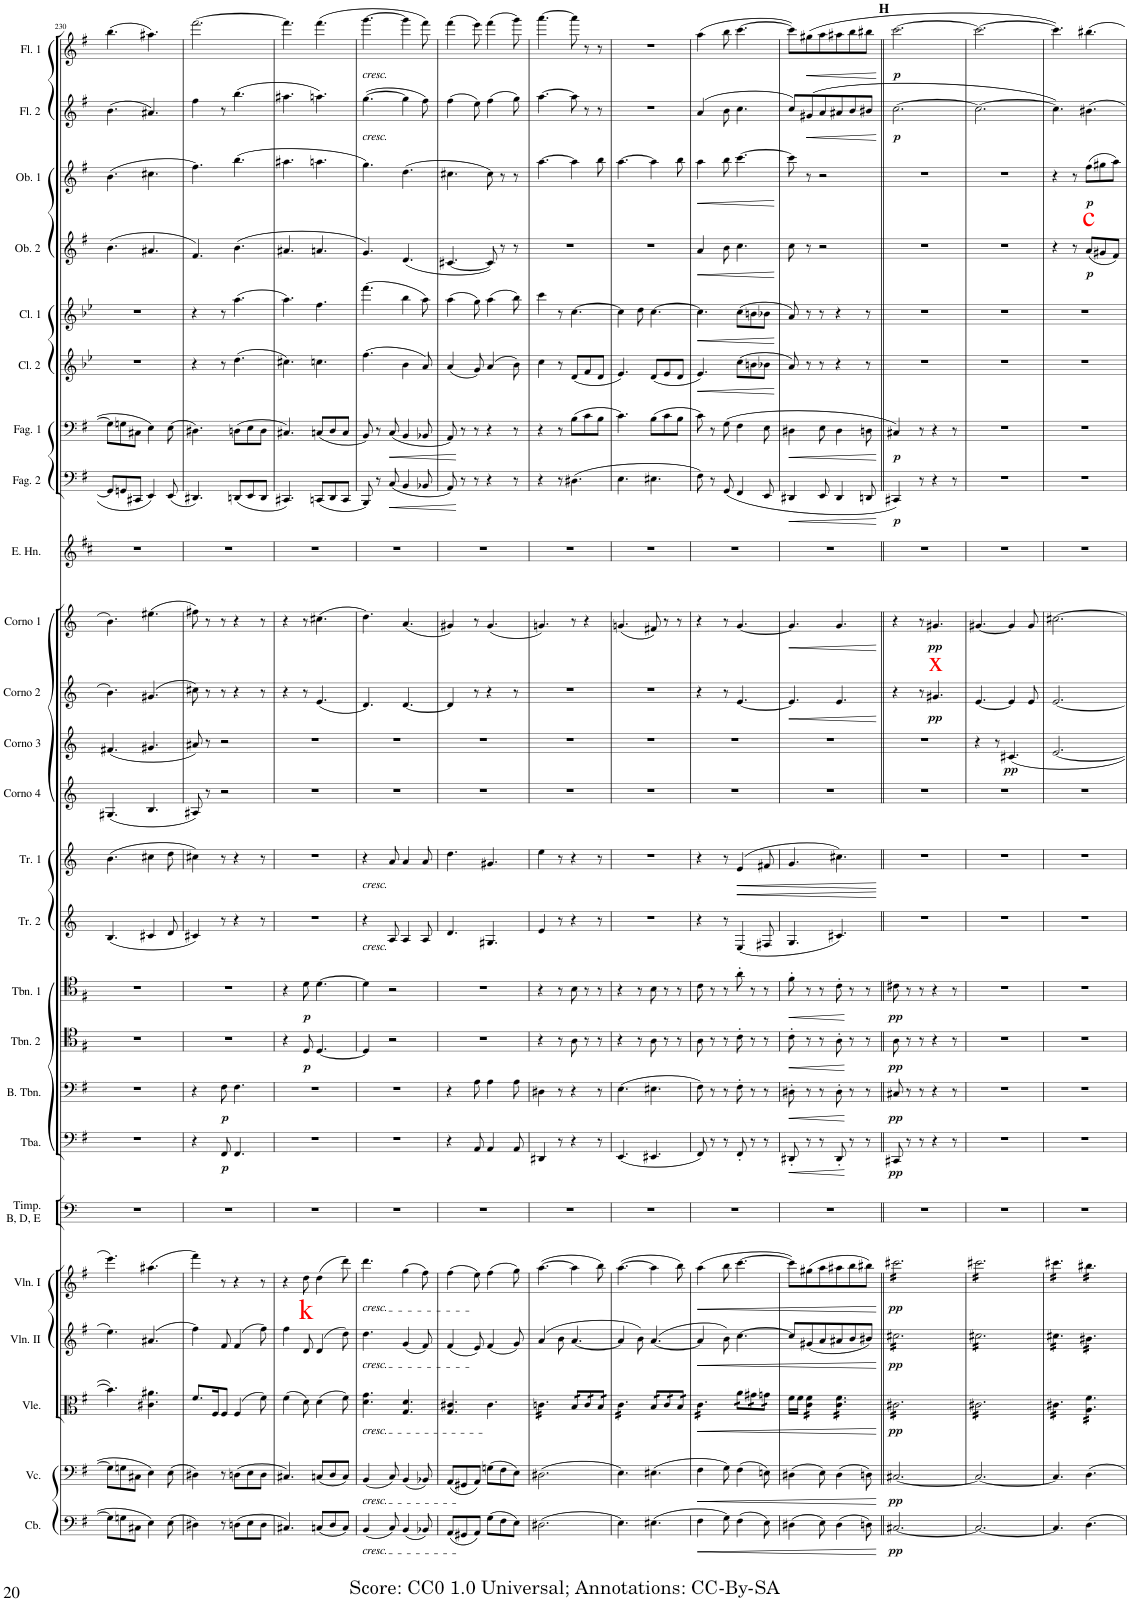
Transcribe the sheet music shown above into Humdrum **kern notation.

**kern	**dynam	**kern	**dynam	**kern	**dynam	**kern	**dynam	**kern	**text	**dynam	**kern	**kern	**dynam	**kern	**dynam	**kern	**dynam	**kern	**dynam	**kern	**dynam	**kern	**dynam	**kern	**kern	**dynam	**kern	**dynam	**kern	**text	**dynam	**kern	**kern	**dynam	**kern	**dynam	**kern	**dynam	**kern	**dynam	**kern	**dynam	**kern	**text	**dynam	**kern	**dynam	**kern	**dynam
*part25	*part25	*part24	*part24	*part23	*part23	*part22	*part22	*part21	*part21	*part21	*part20	*part19	*part19	*part18	*part18	*part17	*part17	*part16	*part16	*part15	*part15	*part14	*part14	*part13	*part12	*part12	*part11	*part11	*part10	*part10	*part10	*part9	*part8	*part8	*part7	*part7	*part6	*part6	*part5	*part5	*part4	*part4	*part3	*part3	*part3	*part2	*part2	*part1	*part1
*staff25	*staff25	*staff24	*staff24	*staff23	*staff23	*staff22	*staff22	*staff21	*staff21	*staff21	*staff20	*staff19	*staff19	*staff18	*staff18	*staff17	*staff17	*staff16	*staff16	*staff15	*staff15	*staff14	*staff14	*staff13	*staff12	*staff12	*staff11	*staff11	*staff10	*staff10	*staff10	*staff9	*staff8	*staff8	*staff7	*staff7	*staff6	*staff6	*staff5	*staff5	*staff4	*staff4	*staff3	*staff3	*staff3	*staff2	*staff2	*staff1	*staff1
*I"Contrabassi	*	*I"Violoncelli	*	*I"Viole	*	*I"Violini II	*	*I"Violini I	*	*	*I"Timpani in B, D und E.	*I"Tuba	*	*I"Trombone Basso	*	*I"Trombone Tenore 2	*	*I"Trombone Tenore 1	*	*I"Tromba in F 2	*	*I"Tromba in F 1	*	*I"Corno in F 4	*I"Corno in F 3	*	*I"Corno in F 2	*	*I"Corno in F 1	*	*	*I"English Horn	*I"Fagotto 2	*	*I"Fagotto 1	*	*I"Clarinetto in A 2	*	*I"Clarinetto in A 1	*	*I"Oboe 2	*	*I"Oboe 1	*	*	*I"Flauto 2	*	*I"Flauto 1	*
*I'Cb.	*	*I'Vc.	*	*I'Vle.	*	*I'Vln. II	*	*I'Vln. I	*	*	*I'Timp. B, D, E	*I'Tba.	*	*	*	*I'Tbn. 2	*	*I'Tbn. 1	*	*I'Tr. 2	*	*I'Tr. 1	*	*I'Corno 4	*I'Corno 3	*	*I'Corno 2	*	*I'Corno 1	*	*	*I'E. Hn.	*I'Fag. 2	*	*I'Fag. 1	*	*I'Cl. 2	*	*I'Cl. 1	*	*I'Ob. 2	*	*I'Ob. 1	*	*	*I'Fl. 2	*	*I'Fl. 1	*
!!LO:PB:g=z
*clefF4	*	*clefF4	*	*clefC3	*	*clefG2	*	*clefG2	*	*	*clefF4	*clefF4	*	*clefF4	*	*clefC4	*	*clefC4	*	*clefG2	*	*clefG2	*	*clefG2	*clefG2	*	*clefG2	*	*clefG2	*	*	*clefG2	*clefF4	*	*clefF4	*	*clefG2	*	*clefG2	*	*clefG2	*	*clefG2	*	*	*clefG2	*	*clefG2	*
*Trd7c12	*	*	*	*	*	*	*	*	*	*	*	*	*	*	*	*	*	*	*	*Trd-3c-5	*	*Trd-3c-5	*	*Trd4c7	*Trd4c7	*	*Trd4c7	*	*Trd4c7	*	*	*Trd4c7	*	*	*	*	*Trd2c3	*	*Trd2c3	*	*	*	*	*	*	*	*	*	*
*k[f#]	*	*k[f#]	*	*k[f#]	*	*k[f#]	*	*k[f#]	*	*	*k[]	*k[f#]	*	*k[f#]	*	*k[f#]	*	*k[f#]	*	*k[]	*	*k[]	*	*k[]	*k[]	*	*k[]	*	*k[]	*	*	*k[f#c#]	*k[f#]	*	*k[f#]	*	*k[b-e-]	*	*k[b-e-]	*	*k[f#]	*	*k[f#]	*	*	*k[f#]	*	*k[f#]	*
*M6/8	*	*M6/8	*	*M6/8	*	*M6/8	*	*M6/8	*	*	*M6/8	*M6/8	*	*M6/8	*	*M6/8	*	*M6/8	*	*M6/8	*	*M6/8	*	*M6/8	*M6/8	*	*M6/8	*	*M6/8	*	*	*M6/8	*M6/8	*	*M6/8	*	*M6/8	*	*M6/8	*	*M6/8	*	*M6/8	*	*	*M6/8	*	*M6/8	*
=230	=230	=230	=230	=230	=230	=230	=230	=230	=230	=230	=230	=230	=230	=230	=230	=230	=230	=230	=230	=230	=230	=230	=230	=230	=230	=230	=230	=230	=230	=230	=230	=230	=230	=230	=230	=230	=230	=230	=230	=230	=230	=230	=230	=230	=230	=230	=230	=230	=230
8G#\L]	.	8G#\L]	.	4.b\]	.	4.ee\	.	4.eee\	.	.	2.r	2.r	.	2.r	.	2.r	.	2.r	.	(4.B/	.	(4.b\	.	(4.G#X/	(4.f#X/	.	4.b\	.	4.b\	.	.	2.r	8GG#/L]	.	8G#\L]	.	2.r	.	2.r	.	(4.b\	.	(4.b\	.	.	(4.b\	.	(4.bb\	.
8Gn\	.	8Gn\	.	.	.	.	.	.	.	.	.	.	.	.	.	.	.	.	.	.	.	.	.	.	.	.	.	.	.	.	.	.	8GGn/	.	8Gn\	.	.	.	.	.	.	.	.	.	.	.	.	.	.
8C#X\J	.	8C#X\J	.	.	.	.	.	.	.	.	.	.	.	.	.	.	.	.	.	.	.	.	.	.	.	.	.	.	.	.	.	.	8CC#X/J	.	8C#X\J	.	.	.	.	.	.	.	.	.	.	.	.	.	.
4E\	.	4E\	.	4.c#X\ 4.a#X\	.	(4.a#X/	.	(4.aa#X\	.	.	.	.	.	.	.	.	.	.	.	4c#X/	.	4cc#X\	.	4.B/	4.g#X/	.	(4.g#X/	.	(4.ee#X\	.	.	.	4EE/	.	4E\	.	.	.	.	.	4.a#X/	.	4.cc#X\	.	.	4.a#X/)	.	4.aa#X\)	.
(8E\	.	(8E\	.	.	.	.	.	.	.	.	.	.	.	.	.	.	.	.	.	8d/	.	8dd\	.	.	.	.	.	.	.	.	.	.	(8EE/	.	(8E\	.	.	.	.	.	.	.	.	.	.	.	.	.	.
=231	=231	=231	=231	=231	=231	=231	=231	=231	=231	=231	=231	=231	=231	=231	=231	=231	=231	=231	=231	=231	=231	=231	=231	=231	=231	=231	=231	=231	=231	=231	=231	=231	=231	=231	=231	=231	=231	=231	=231	=231	=231	=231	=231	=231	=231	=231	=231	=231	=231
4D#X\)	.	4D#X\)	.	8.f#/L	.	4ff#\)	.	4fff#\)	.	.	2.r	4r	.	4r	.	2.r	.	2.r	.	4c#X/)	.	4cc#X\)	.	8A#X/)	8a#X/)	.	8cc#X\)	.	8ff#X\)	.	.	2.r	4.DD#X/)	.	4.D#X\)	.	4r	.	4r	.	4.f#/)	.	4.ff#\)	.	.	4ff#\	.	[2.fff#\	.
.	.	.	.	.	.	.	.	.	.	.	.	.	.	.	.	.	.	.	.	.	.	.	.	8r	8r	.	8r	.	8r	.	.	.	.	.	.	.	.	.	.	.	.	.	.	.	.	.	.	.	.
.	.	.	.	16F#/K	.	.	.	.	.	.	.	.	.	.	.	.	.	.	.	.	.	.	.	.	.	.	.	.	.	.	.	.	.	.	.	.	.	.	.	.	.	.	.	.	.	.	.	.	.
!	!	!	!	!	!	!	!	!	!	!	!	!	!LO:DY:b	!	!LO:DY:b	!	!	!	!	!	!	!	!	!	!	!	!	!	!	!	!	!	!	!	!	!	!	!	!	!	!	!	!	!	!	!	!	!	!
8r	.	8r	.	8F#/J	.	8f#/	.	8r	.	.	.	8FF#/	p	8F#\	p	.	.	.	.	8r	.	8r	.	2r	2r	.	8r	.	8r	.	.	.	.	.	.	.	8r	.	8r	.	.	.	.	.	.	8r	.	.	.
(8Dn\L	.	(8Dn\L	.	(4F#/	.	(4f#/	.	4r	.	.	.	4.FF#/	.	4.F#\	.	.	.	.	.	4r	.	4r	.	.	.	.	4r	.	4r	.	.	.	(8DDn/L	.	(8Dn\L	.	(4.dd\	.	(4.aa\	.	(4.b\	.	(4.bb\	.	.	(4.bb\	.	.	.
8E\	.	8E\	.	.	.	.	.	.	.	.	.	.	.	.	.	.	.	.	.	.	.	.	.	.	.	.	.	.	.	.	.	.	8EE/	.	8E\	.	.	.	.	.	.	.	.	.	.	.	.	.	.
8D\J	.	8D\J	.	8f#\)	.	8ff#\)	.	8r	.	.	.	.	.	.	.	.	.	.	.	8r	.	8r	.	.	.	.	8r	.	8r	.	.	.	8DD/J	.	8D\J	.	.	.	.	.	.	.	.	.	.	.	.	.	.
=232	=232	=232	=232	=232	=232	=232	=232	=232	=232	=232	=232	=232	=232	=232	=232	=232	=232	=232	=232	=232	=232	=232	=232	=232	=232	=232	=232	=232	=232	=232	=232	=232	=232	=232	=232	=232	=232	=232	=232	=232	=232	=232	=232	=232	=232	=232	=232	=232	=232
4.C#X/)	.	4.C#X/)	.	(4f#\	.	4ff#\	.	4r	.	.	2.r	2.r	.	2.r	.	4r	.	4r	.	2.r	.	2.r	.	2.r	2.r	.	4r	.	4r	.	.	2.r	4.CC#X/)	.	4.C#X/)	.	4.cc#X\)	.	4.aa\)	.	4.a#X/	.	4.aa#X\	.	.	4.aa#X\	.	4.fff#\]	.
!	!	!	!	!	!	!	!	!	!LO:LY:b:color=#FF0000	!	!	!	!	!	!	!	!LO:DY:b	!	!LO:DY:b	!	!	!	!	!	!	!	!	!	!	!	!	!	!	!	!	!	!	!	!	!	!	!	!	!	!	!	!	!	!
.	.	.	.	8d\)	.	8d/	.	8dd\	k	.	.	.	.	.	.	8D/	p	8d\	p	.	.	.	.	.	.	.	8r	.	8r	.	.	.	.	.	.	.	.	.	.	.	.	.	.	.	.	.	.	.	.
(8Cn/L	.	(8Cn/L	.	(4d\	.	(4d/	.	(4dd\	.	.	.	.	.	.	.	[4.D/	.	[4.d\	.	.	.	.	.	.	.	.	(<4.e/	.	(4.cc#X\	.	.	.	(8CCn/L	.	(8Cn/L	.	4.ccn\	.	4.ff\	.	4.an/	.	4.aan\	.	.	4.aan\)	.	(4.fff#\	.
8D/	.	8D/	.	.	.	.	.	.	.	.	.	.	.	.	.	.	.	.	.	.	.	.	.	.	.	.	.	.	.	.	.	.	8DD/	.	8D/	.	.	.	.	.	.	.	.	.	.	.	.	.	.
8C/J)	.	8C/J)	.	8f#\)	.	8dd\)	.	8ddd\)	.	.	.	.	.	.	.	.	.	.	.	.	.	.	.	.	.	.	.	.	.	.	.	.	8CC/J	.	8C/J	.	.	.	.	.	.	.	.	.	.	.	.	.	.
=233	=233	=233	=233	=233	=233	=233	=233	=233	=233	=233	=233	=233	=233	=233	=233	=233	=233	=233	=233	=233	=233	=233	=233	=233	=233	=233	=233	=233	=233	=233	=233	=233	=233	=233	=233	=233	=233	=233	=233	=233	=233	=233	=233	=233	=233	=233	=233	=233	=233
!	!	!	!	!	!	!	!	!	!	!	!	!	!	!	!	!	!	!	!	!	!	!	!	!	!	!	!	!	!	!	!	!	!	!	!	!	!	!	!	!	!	!	!	!	!	!	!	!LO:TX:b:i:t=cresc.	!
!	!	!	!	!	!	!	!	!	!	!	!	!	!	!	!	!	!	!	!	!	!	!	!	!	!	!	!	!	!	!	!	!	!	!	!	!	!	!	!	!	!	!	!	!	!	!LO:TX:b:i:t=cresc.	!	!	!
!	!	!	!	!	!	!	!	!	!	!	!	!	!	!	!	!	!	!	!	!	!	!LO:TX:b:i:t=cresc.	!	!	!	!	!	!	!	!	!	!	!	!	!	!	!	!	!	!	!	!	!	!	!	!	!	!	!
!	!	!	!	!	!	!	!	!	!	!	!	!	!	!	!	!	!	!	!	!LO:TX:b:i:t=cresc.	!	!	!	!	!	!	!	!	!	!	!	!	!	!	!	!	!	!	!	!	!	!	!	!	!	!	!	!	!
!	!	!	!	!	!	!	!	!LO:TX:b:i:t=cresc.	!	!	!	!	!	!	!	!	!	!	!	!	!	!	!	!	!	!	!	!	!	!	!	!	!	!	!	!	!	!	!	!	!	!	!	!	!	!	!	!	!
!	!	!	!	!	!	!LO:TX:b:i:t=cresc.	!	!	!	!	!	!	!	!	!	!	!	!	!	!	!	!	!	!	!	!	!	!	!	!	!	!	!	!	!	!	!	!	!	!	!	!	!	!	!	!	!	!	!
!	!	!	!	!LO:TX:b:i:t=cresc.	!	!	!	!	!	!	!	!	!	!	!	!	!	!	!	!	!	!	!	!	!	!	!	!	!	!	!	!	!	!	!	!	!	!	!	!	!	!	!	!	!	!	!	!	!
!	!	!LO:TX:b:i:t=cresc.	!	!	!	!	!	!	!	!	!	!	!	!	!	!	!	!	!	!	!	!	!	!	!	!	!	!	!	!	!	!	!	!	!	!	!	!	!	!	!	!	!	!	!	!	!	!	!
!LO:TX:b:i:t=cresc.	!	!	!	!	!	!	!	!	!	!	!	!	!	!	!	!	!	!	!	!	!	!	!	!	!	!	!	!	!	!	!	!	!	!	!	!	!	!	!	!	!	!	!	!	!	!	!	!	!
(4BB/	.	(4BB/	.	4.d\ 4.g\	.	4.dd\	.	4.ddd\	.	.	2.r	2.r	.	2.r	.	4D/]	.	4d\]	.	4r	.	4r	.	2.r	2.r	.	4.d/)	.	4.dd\)	.	.	2.r	8BBB/)	.	8BB/)	.	(4.ff\	.	(4.fff\	.	4.g/)	.	4.gg\)	.	.	([4.gg\	.	[4.ggg\	.
.	.	.	.	.	.	.	.	.	.	.	.	.	.	.	.	.	.	.	.	.	.	.	.	.	.	.	.	.	.	.	.	.	8r	.	8r	.	.	.	.	.	.	.	.	.	.	.	.	.	.
!	!	!	!	!	!	!	!	!	!	!	!	!	!	!	!	!	!	!	!	!	!	!	!	!	!	!	!	!	!	!	!	!	!	!LO:HP:b	!	!LO:HP:b	!	!	!	!	!	!	!	!	!	!	!	!	!
8C/)	.	8C/)	.	.	.	.	.	.	.	.	.	.	.	.	.	2r	.	2r	.	8A/	.	8a/	.	.	.	.	.	.	.	.	.	.	(8C/	<	(8C/	<	.	.	.	.	.	.	.	.	.	.	.	.	.
(4BB/	.	(4BB/	.	4.G/ 4.d/	.	(4g/	.	(4gg\	.	.	.	.	.	.	.	.	.	.	.	4A/	.	4a/	.	.	.	.	[<4.d/	.	(4.a/	.	.	.	4BB/	.	4BB/	.	4b-\	.	4bb-\	.	(4.d/	.	(4.dd\	.	.	4gg\]	.	4ggg\]	.
8BB-X/)	.	8BB-X/)	.	.	.	8f#/)	.	8ff#\)	.	.	.	.	.	.	.	.	.	.	.	8A/	.	8a/	.	.	.	.	.	.	.	.	.	.	8BB-X/	.	8BB-X/	.	8a/)	.	8aa\)	.	.	.	.	.	.	8ff#\)	.	8fff#\)	.
=234	=234	=234	=234	=234	=234	=234	=234	=234	=234	=234	=234	=234	=234	=234	=234	=234	=234	=234	=234	=234	=234	=234	=234	=234	=234	=234	=234	=234	=234	=234	=234	=234	=234	=234	=234	=234	=234	=234	=234	=234	=234	=234	=234	=234	=234	=234	=234	=234	=234
(8AA/L	.	(8AA/L	.	4.G/ 4.c#X/	.	(4f#/	.	(4ff#\	.	.	2.r	4r	.	4r	.	2.r	.	2.r	.	4.d/	.	4.dd\	.	2.r	2.r	.	4d/]	.	4g#X/)	.	.	2.r	8AA/)	.	8AA/)	.	(4a/	.	(4aa\	.	[4.c#X/	.	4.cc#X\	.	.	(4ff#\	.	(4fff#\	.
8GG#X/	.	8GG#X/	.	.	.	.	.	.	.	.	.	.	.	.	.	.	.	.	.	.	.	.	.	.	.	.	.	.	.	.	.	.	8r	[	8r	[	.	.	.	.	.	.	.	.	.	.	.	.	.
8AA/J)	.	8AA/J)	.	.	.	8e/)	.	8ee\)	.	.	.	8AA/	.	8A\	.	.	.	.	.	.	.	.	.	.	.	.	8r	.	8r	.	.	.	8r	.	8r	.	8g/)	.	8gg\)	.	.	.	.	.	.	8ee\)	.	8eee\)	.
(8G\L	.	(8Gn\L	.	4.c#\	.	(4f#/	.	(4ff#\	.	.	.	4AA/	.	4A\	.	.	.	.	.	4.G#X/	.	4.g#X/	.	.	.	.	4r	.	(4.g#/	.	.	.	4r	.	4r	.	(4a/	.	(4aa\	.	8c#/])	.	8cc#\)	.	.	(4ff#\	.	(4fff#\	.
8F#\	.	8F#\	.	.	.	.	.	.	.	.	.	.	.	.	.	.	.	.	.	.	.	.	.	.	.	.	.	.	.	.	.	.	.	.	.	.	.	.	.	.	8r	.	8r	.	.	.	.	.	.
8E\J)	.	8E\J)	.	.	.	8g/)	.	8gg\)	.	.	.	8AA/	.	8A\	.	.	.	.	.	.	.	.	.	.	.	.	8r	.	.	.	.	.	8r	.	8r	.	8b-\)	.	8bb-\)	.	8r	.	8r	.	.	8gg\)	.	8ggg\)	.
=235	=235	=235	=235	=235	=235	=235	=235	=235	=235	=235	=235	=235	=235	=235	=235	=235	=235	=235	=235	=235	=235	=235	=235	=235	=235	=235	=235	=235	=235	=235	=235	=235	=235	=235	=235	=235	=235	=235	=235	=235	=235	=235	=235	=235	=235	=235	=235	=235	=235
*	*	*	*	*tremolo	*	*	*	*	*	*	*	*	*	*	*	*	*	*	*	*	*	*	*	*	*	*	*	*	*	*	*	*	*	*	*	*	*	*	*	*	*	*	*	*	*	*	*	*	*
(2.D#X\	.	(2.D#X\	.	16cn\LL	.	(4a/	.	([4.aa\	.	.	2.r	4DD#X/	.	4D#X\	.	4r	.	4r	.	4e/	.	4ee\	.	2.r	2.r	.	2.r	.	4.gn/)	.	.	2.r	4r	.	4r	.	4cc\	.	4ccc\	.	2.r	.	[4.aa\	.	.	[4.aa\	.	[4.aaa\	.
.	.	.	.	16cn\	.	.	.	.	.	.	.	.	.	.	.	.	.	.	.	.	.	.	.	.	.	.	.	.	.	.	.	.	.	.	.	.	.	.	.	.	.	.	.	.	.	.	.	.	.
.	.	.	.	16cn\	.	.	.	.	.	.	.	.	.	.	.	.	.	.	.	.	.	.	.	.	.	.	.	.	.	.	.	.	.	.	.	.	.	.	.	.	.	.	.	.	.	.	.	.	.
.	.	.	.	16cn\	.	.	.	.	.	.	.	.	.	.	.	.	.	.	.	.	.	.	.	.	.	.	.	.	.	.	.	.	.	.	.	.	.	.	.	.	.	.	.	.	.	.	.	.	.
.	.	.	.	16cn\	.	8b\	.	.	.	.	.	8r	.	8r	.	8r	.	8r	.	8r	.	8r	.	.	.	.	.	.	.	.	.	.	8r	.	8r	.	8r	.	8r	.	.	.	.	.	.	.	.	.	.
.	.	.	.	16cn\JJ	.	.	.	.	.	.	.	.	.	.	.	.	.	.	.	.	.	.	.	.	.	.	.	.	.	.	.	.	.	.	.	.	.	.	.	.	.	.	.	.	.	.	.	.	.
.	.	.	.	16B/LL	.	[4.a/	.	4aa\]	.	.	.	4r	.	4r	.	8A\	.	8B\	.	4r	.	4r	.	.	.	.	.	.	8r	.	.	.	(4.D#X\	.	(8B\L	.	(8d/L	.	[4.cc\	.	.	.	4aa\]	.	.	8aa\]	.	8aaa\]	.
.	.	.	.	16B/	.	.	.	.	.	.	.	.	.	.	.	.	.	.	.	.	.	.	.	.	.	.	.	.	.	.	.	.	.	.	.	.	.	.	.	.	.	.	.	.	.	.	.	.	.
.	.	.	.	16c/	.	.	.	.	.	.	.	.	.	.	.	8r	.	8r	.	.	.	.	.	.	.	.	.	.	4r	.	.	.	.	.	8c\	.	8f/	.	.	.	.	.	.	.	.	8r	.	8r	.
.	.	.	.	16c/	.	.	.	.	.	.	.	.	.	.	.	.	.	.	.	.	.	.	.	.	.	.	.	.	.	.	.	.	.	.	.	.	.	.	.	.	.	.	.	.	.	.	.	.	.
.	.	.	.	16B/	.	.	.	8bb\)	.	.	.	8r	.	8r	.	8r	.	8r	.	8r	.	8r	.	.	.	.	.	.	.	.	.	.	.	.	8B\J	.	8d/J	.	.	.	.	.	8bb\	.	.	8r	.	8r	.
.	.	.	.	16B/JJ	.	.	.	.	.	.	.	.	.	.	.	.	.	.	.	.	.	.	.	.	.	.	.	.	.	.	.	.	.	.	.	.	.	.	.	.	.	.	.	.	.	.	.	.	.
=236	=236	=236	=236	=236	=236	=236	=236	=236	=236	=236	=236	=236	=236	=236	=236	=236	=236	=236	=236	=236	=236	=236	=236	=236	=236	=236	=236	=236	=236	=236	=236	=236	=236	=236	=236	=236	=236	=236	=236	=236	=236	=236	=236	=236	=236	=236	=236	=236	=236
4.E\)	.	4.E\)	.	16c\LL	.	4a/]	.	([4.aa\	.	.	2.r	(4.EE/	.	(4.E\	.	4r	.	4r	.	2.r	.	2.r	.	2.r	2.r	.	2.r	.	(4.gn/	.	.	2.r	4.E\	.	4.c\)	.	4.e-/)	.	4cc\]	.	2.r	.	[4.aa\	.	.	2.r	.	2.r	.
.	.	.	.	16c\	.	.	.	.	.	.	.	.	.	.	.	.	.	.	.	.	.	.	.	.	.	.	.	.	.	.	.	.	.	.	.	.	.	.	.	.	.	.	.	.	.	.	.	.	.
.	.	.	.	16c\	.	.	.	.	.	.	.	.	.	.	.	.	.	.	.	.	.	.	.	.	.	.	.	.	.	.	.	.	.	.	.	.	.	.	.	.	.	.	.	.	.	.	.	.	.
.	.	.	.	16c\	.	.	.	.	.	.	.	.	.	.	.	.	.	.	.	.	.	.	.	.	.	.	.	.	.	.	.	.	.	.	.	.	.	.	.	.	.	.	.	.	.	.	.	.	.
.	.	.	.	16c\	.	8b\)	.	.	.	.	.	.	.	.	.	8r	.	8r	.	.	.	.	.	.	.	.	.	.	.	.	.	.	.	.	.	.	.	.	8dd\	.	.	.	.	.	.	.	.	.	.
.	.	.	.	16c\JJ	.	.	.	.	.	.	.	.	.	.	.	.	.	.	.	.	.	.	.	.	.	.	.	.	.	.	.	.	.	.	.	.	.	.	.	.	.	.	.	.	.	.	.	.	.
(4.E#X\	.	(4.E#X\	.	16B/LL	.	([4.a/	.	4aa\]	.	.	.	4.EE#X/	.	4.E#X\	.	8A\	.	8B\	.	.	.	.	.	.	.	.	.	.	8f#X/)	.	.	.	4.E#X\	.	(8B\L	.	(8d/L	.	[4.cc\	.	.	.	4aa\]	.	.	.	.	.	.
.	.	.	.	16B/	.	.	.	.	.	.	.	.	.	.	.	.	.	.	.	.	.	.	.	.	.	.	.	.	.	.	.	.	.	.	.	.	.	.	.	.	.	.	.	.	.	.	.	.	.
.	.	.	.	16c/	.	.	.	.	.	.	.	.	.	.	.	8r	.	8r	.	.	.	.	.	.	.	.	.	.	8r	.	.	.	.	.	8c\	.	8e-/	.	.	.	.	.	.	.	.	.	.	.	.
.	.	.	.	16c/	.	.	.	.	.	.	.	.	.	.	.	.	.	.	.	.	.	.	.	.	.	.	.	.	.	.	.	.	.	.	.	.	.	.	.	.	.	.	.	.	.	.	.	.	.
.	.	.	.	16B/	.	.	.	8bb\)	.	.	.	.	.	.	.	8r	.	8r	.	.	.	.	.	.	.	.	.	.	8r	.	.	.	.	.	8B\J	.	8d/J	.	.	.	.	.	8bb\	.	.	.	.	.	.
.	.	.	.	16B/JJ	.	.	.	.	.	.	.	.	.	.	.	.	.	.	.	.	.	.	.	.	.	.	.	.	.	.	.	.	.	.	.	.	.	.	.	.	.	.	.	.	.	.	.	.	.
=237	=237	=237	=237	=237	=237	=237	=237	=237	=237	=237	=237	=237	=237	=237	=237	=237	=237	=237	=237	=237	=237	=237	=237	=237	=237	=237	=237	=237	=237	=237	=237	=237	=237	=237	=237	=237	=237	=237	=237	=237	=237	=237	=237	=237	=237	=237	=237	=237	=237
!	!LO:HP:b	!	!LO:HP:b	!	!LO:HP:b	!	!LO:HP:b	!	!	!LO:HP:b	!	!	!	!	!	!	!	!	!	!	!	!	!	!	!	!	!	!	!	!	!	!	!	!	!	!	!	!LO:HP:b	!	!LO:HP:b	!	!LO:HP:b	!	!	!LO:HP:b	!	!	!	!
4F#\	<	4F#\	<	16c\LL	<	4a/]	<	(4aa\	.	<	2.r	8FF#/)	.	8F#\)	.	8A\	.	8c\	.	4r	.	4r	.	2.r	2.r	.	4r	.	4r	.	.	2.r	8F#\)	.	8c\)	.	4.e-/)	<	4.cc\]	<	4a/	<	4aa\	.	<	(4a/	.	(4aa\	.
.	.	.	.	16c\	.	.	.	.	.	.	.	.	.	.	.	.	.	.	.	.	.	.	.	.	.	.	.	.	.	.	.	.	.	.	.	.	.	.	.	.	.	.	.	.	.	.	.	.	.
.	.	.	.	16c\	.	.	.	.	.	.	.	8r	.	8r	.	8r	.	8r	.	.	.	.	.	.	.	.	.	.	.	.	.	.	8r	.	8r	.	.	.	.	.	.	.	.	.	.	.	.	.	.
.	.	.	.	16c\	.	.	.	.	.	.	.	.	.	.	.	.	.	.	.	.	.	.	.	.	.	.	.	.	.	.	.	.	.	.	.	.	.	.	.	.	.	.	.	.	.	.	.	.	.
8G\)	.	8G\)	.	16c\	.	8b\)	.	8bb\	.	.	.	8r	.	8r	.	8r	.	8r	.	8r	.	8r	.	.	.	.	8r	.	8r	.	.	.	(8GG/	.	(8G\	.	.	.	.	.	8b\	.	8bb\	.	.	8b\	.	8bb\	.
.	.	.	.	16c\JJ	.	.	.	.	.	.	.	.	.	.	.	.	.	.	.	.	.	.	.	.	.	.	.	.	.	.	.	.	.	.	.	.	.	.	.	.	.	.	.	.	.	.	.	.	.
!	!	!	!	!	!	!	!	!	!	!	!	!	!	!	!	!	!	!	!	!	!LO:HP:b	!	!LO:HP:b	!	!	!	!	!	!	!	!	!	!	!	!	!	!	!	!	!	!	!	!	!	!	!	!	!	!
(4F#\	.	(4F#\	.	16a\LL	.	[4.cc\	.	[4.ccc\	.	.	.	8FF#'/	.	8F#'\	.	8c'\	.	8a'\	.	(4E/	<	(4e/	<	.	.	.	[4.e/	.	[4.g/	.	.	.	4FF#/	.	4F#\	.	(8cc\L	.	(8cc\L	.	4.cc\	.	[4.ccc\	.	.	4.cc\	.	[4.ccc\	.
.	.	.	.	16a\	.	.	.	.	.	.	.	.	.	.	.	.	.	.	.	.	.	.	.	.	.	.	.	.	.	.	.	.	.	.	.	.	.	.	.	.	.	.	.	.	.	.	.	.	.
.	.	.	.	16g#X\	.	.	.	.	.	.	.	8r	.	8r	.	8r	.	8r	.	.	.	.	.	.	.	.	.	.	.	.	.	.	.	.	.	.	8bn\	.	8bn\	.	.	.	.	.	.	.	.	.	.
.	.	.	.	16g#X\	.	.	.	.	.	.	.	.	.	.	.	.	.	.	.	.	.	.	.	.	.	.	.	.	.	.	.	.	.	.	.	.	.	.	.	.	.	.	.	.	.	.	.	.	.
8E\)	.	8En\)	.	16gn\	.	.	.	.	.	.	.	8r	.	8r	.	8r	.	8r	.	8F#X/	.	8f#X/	.	.	.	.	.	.	.	.	.	.	8EE/	.	8E\	.	8b-X\J	.	8b-X\J	.	.	.	.	.	.	.	.	.	.
.	.	.	.	16gn\JJ	.	.	.	.	.	.	.	.	.	.	.	.	.	.	.	.	.	.	.	.	.	.	.	.	.	.	.	.	.	.	.	.	.	.	.	.	.	.	.	.	.	.	.	.	.
*	*	*	*	*Xtremolo	*	*	*	*	*	*	*	*	*	*	*	*	*	*	*	*	*	*	*	*	*	*	*	*	*	*	*	*	*	*	*	*	*	*	*	*	*	*	*	*	*	*	*	*	*
.	.	.	.	.	.	.	.	.	.	.	.	.	.	.	.	.	.	.	.	.	.	.	.	.	.	.	.	.	.	.	.	.	.	.	.	.	.	[	.	[	.	[	.	.	[	.	.	.	.
=238	=238	=238	=238	=238	=238	=238	=238	=238	=238	=238	=238	=238	=238	=238	=238	=238	=238	=238	=238	=238	=238	=238	=238	=238	=238	=238	=238	=238	=238	=238	=238	=238	=238	=238	=238	=238	=238	=238	=238	=238	=238	=238	=238	=238	=238	=238	=238	=238	=238
!	!	!	!	!	!	!	!	!	!	!	!	!	!LO:HP:b	!	!LO:HP:b	!	!LO:HP:b	!	!LO:HP:b	!	!	!	!	!	!	!	!	!LO:HP:b	!	!	!LO:HP:b	!	!	!LO:HP:b	!	!LO:HP:b	!	!	!	!	!	!	!	!	!	!	!	!	!
(4D#X\	.	(4D#X\	.	16f#\LL	.	8cc/L]	.	8ccc\L])	.	.	2.r	8DD#X'/	<	8D#X'\	<	8c'\	<	8f#'\	<	4.G/	.	4.g/	.	2.r	2.r	.	4.e/]	<	4.g/]	.	<	2.r	4DD#X/	<	4D#X\	<	8a/)	.	8a/)	.	8cc\	.	8ccc\]	.	.	8cc/L)	.	8ccc\L])	.
.	.	.	.	16f#\JJ	.	.	.	.	.	.	.	.	.	.	.	.	.	.	.	.	.	.	.	.	.	.	.	.	.	.	.	.	.	.	.	.	.	.	.	.	.	.	.	.	.	.	.	.	.
!	!	!	!	!	!	!	!	!	!	!	!	!	!	!	!	!	!	!	!	!	!	!	!	!	!	!	!	!	!	!	!	!	!	!	!	!	!	!	!	!	!	!	!	!	!	!	!LO:HP:b	!	!LO:HP:b
*	*	*	*	*tremolo	*	*	*	*	*	*	*	*	*	*	*	*	*	*	*	*	*	*	*	*	*	*	*	*	*	*	*	*	*	*	*	*	*	*	*	*	*	*	*	*	*	*	*	*	*
.	.	.	.	16c\ 16f#\LL	.	(8g#X/	.	(8gg#X\	.	.	.	8r	.	8r	.	8r	.	8r	.	.	.	.	.	.	.	.	.	.	.	.	.	.	.	.	.	.	8r	.	8r	.	8r	.	8r	.	.	(8g#X/	<	(8gg#X\	<
.	.	.	.	16c\ 16f#\	.	.	.	.	.	.	.	.	.	.	.	.	.	.	.	.	.	.	.	.	.	.	.	.	.	.	.	.	.	.	.	.	.	.	.	.	.	.	.	.	.	.	.	.	.
8E\)	.	8E\)	.	16c\ 16f#\	.	8a/	.	8aa\	.	.	.	8r	.	8r	.	8r	.	8r	.	.	.	.	.	.	.	.	.	.	.	.	.	.	8EE/	.	8E\	.	8r	.	8r	.	2r	.	2r	.	.	8a/	.	8aa\	.
.	.	.	.	16c\ 16f#\JJ	.	.	.	.	.	.	.	.	.	.	.	.	.	.	.	.	.	.	.	.	.	.	.	.	.	.	.	.	.	.	.	.	.	.	.	.	.	.	.	.	.	.	.	.	.
(4D#\	.	(4D#\	.	16c\ 16f#\LL	.	8a#X/	.	8aa#X\	.	.	.	8DD#'/	.	8D#'\	.	8A'\	.	8c'\	.	4.c#X/)	.	4.cc#X\)	.	.	.	.	4.e/	.	4.g/	.	.	.	4DD#/	.	4D#\	.	4r	.	4r	.	.	.	.	.	.	8a#X/	.	8aa#X\	.
.	.	.	.	16c\ 16f#\	.	.	.	.	.	.	.	.	.	.	.	.	.	.	.	.	.	.	.	.	.	.	.	.	.	.	.	.	.	.	.	.	.	.	.	.	.	.	.	.	.	.	.	.	.
.	.	.	.	16c\ 16f#\	.	8b/	.	8bb\	.	.	.	8r	[	8r	[	8r	[	8r	[	.	.	.	.	.	.	.	.	.	.	.	.	.	.	.	.	.	.	.	.	.	.	.	.	.	.	8b/	.	8bb\	.
.	.	.	.	16c\ 16f#\	.	.	.	.	.	.	.	.	.	.	.	.	.	.	.	.	.	.	.	.	.	.	.	.	.	.	.	.	.	.	.	.	.	.	.	.	.	.	.	.	.	.	.	.	.
8Dn\)	.	8Dn\)	.	16c\ 16f#\	.	8b#X/J)	.	8bb#X\J)	.	.	.	8r	.	8r	.	8r	.	8r	.	.	.	.	.	.	.	.	.	.	.	.	.	.	8DDn/	.	8Dn\	.	8r	.	8r	.	.	.	.	.	.	8b#X/J	.	8bb#X\J	.
.	.	.	.	16c\ 16f#\JJ	.	.	.	.	.	.	.	.	.	.	.	.	.	.	.	.	.	.	.	.	.	.	.	.	.	.	.	.	.	.	.	.	.	.	.	.	.	.	.	.	.	.	.	.	.
.	[	.	[	.	[	.	[	.	.	[	.	.	.	.	.	.	.	.	.	.	[	.	[	.	.	.	.	[	.	.	[	.	.	[	.	[	.	.	.	.	.	.	.	.	.	.	[	.	[
=239	=239	=239	=239	=239	=239	=239	=239	=239	=239	=239	=239	=239	=239	=239	=239	=239	=239	=239	=239	=239	=239	=239	=239	=239	=239	=239	=239	=239	=239	=239	=239	=239	=239	=239	=239	=239	=239	=239	=239	=239	=239	=239	=239	=239	=239	=239	=239	=239	=239
!	!LO:DY:b	!	!LO:DY:b	!	!LO:DY:b	!	!LO:DY:b	!	!	!LO:DY:b	!	!	!LO:DY:b	!	!LO:DY:b	!	!LO:DY:b	!	!LO:DY:b	!	!	!	!	!	!	!	!	!	!	!	!	!	!	!LO:DY:b	!	!LO:DY:b	!	!	!	!	!	!	!	!	!	!	!LO:DY:b	!	!LO:DY:b
*	*	*	*	*	*	*tremolo	*	*	*	*	*	*	*	*	*	*	*	*	*	*	*	*	*	*	*	*	*	*	*	*	*	*	*	*	*	*	*	*	*	*	*	*	*	*	*	*	*	*	*
*	*	*	*	*	*	*	*	*tremolo	*	*	*	*	*	*	*	*	*	*	*	*	*	*	*	*	*	*	*	*	*	*	*	*	*	*	*	*	*	*	*	*	*	*	*	*	*	*	*	*	*
[2.C#X/	pp	[2.C#X/	pp	16c#X\LL	pp	16cc#X\LL	pp	16ccc#X\LL	.	pp	2.r	8CC#X/	pp	8C#X/	pp	8A\	pp	8c#X\	pp	2.r	.	2.r	.	2.r	2.r	.	4r	.	4r	.	.	2.r	4CC#X/)	p	4C#X/)	p	2.r	.	2.r	.	2.r	.	2.r	.	.	[2.cc\	p	[2.ccc\	p
.	.	.	.	16c#X\	.	16cc#X\	.	16ccc#X\	.	.	.	.	.	.	.	.	.	.	.	.	.	.	.	.	.	.	.	.	.	.	.	.	.	.	.	.	.	.	.	.	.	.	.	.	.	.	.	.	.
.	.	.	.	16c#X\	.	16cc#X\	.	16ccc#X\	.	.	.	8r	.	8r	.	8r	.	8r	.	.	.	.	.	.	.	.	.	.	.	.	.	.	.	.	.	.	.	.	.	.	.	.	.	.	.	.	.	.	.
.	.	.	.	16c#X\	.	16cc#X\	.	16ccc#X\	.	.	.	.	.	.	.	.	.	.	.	.	.	.	.	.	.	.	.	.	.	.	.	.	.	.	.	.	.	.	.	.	.	.	.	.	.	.	.	.	.
.	.	.	.	16c#X\	.	16cc#X\	.	16ccc#X\	.	.	.	8r	.	8r	.	8r	.	8r	.	.	.	.	.	.	.	.	8r	.	8r	.	.	.	8r	.	8r	.	.	.	.	.	.	.	.	.	.	.	.	.	.
.	.	.	.	16c#X\	.	16cc#X\	.	16ccc#X\	.	.	.	.	.	.	.	.	.	.	.	.	.	.	.	.	.	.	.	.	.	.	.	.	.	.	.	.	.	.	.	.	.	.	.	.	.	.	.	.	.
!	!	!	!	!	!	!	!	!	!	!	!	!	!	!	!	!	!	!	!	!	!	!	!	!	!	!	!	!LO:DY:b	!	!LO:LY:b:color=#FF0000	!LO:DY:b	!	!	!	!	!	!	!	!	!	!	!	!	!	!	!	!	!	!
.	.	.	.	16c#X\	.	16cc#X\	.	16ccc#X\	.	.	.	4r	.	4r	.	4r	.	4r	.	.	.	.	.	.	.	.	4.g#X/	pp	4.g#X/	x	pp	.	4r	.	4r	.	.	.	.	.	.	.	.	.	.	.	.	.	.
.	.	.	.	16c#X\	.	16cc#X\	.	16ccc#X\	.	.	.	.	.	.	.	.	.	.	.	.	.	.	.	.	.	.	.	.	.	.	.	.	.	.	.	.	.	.	.	.	.	.	.	.	.	.	.	.	.
.	.	.	.	16c#X\	.	16cc#X\	.	16ccc#X\	.	.	.	.	.	.	.	.	.	.	.	.	.	.	.	.	.	.	.	.	.	.	.	.	.	.	.	.	.	.	.	.	.	.	.	.	.	.	.	.	.
.	.	.	.	16c#X\	.	16cc#X\	.	16ccc#X\	.	.	.	.	.	.	.	.	.	.	.	.	.	.	.	.	.	.	.	.	.	.	.	.	.	.	.	.	.	.	.	.	.	.	.	.	.	.	.	.	.
.	.	.	.	16c#X\	.	16cc#X\	.	16ccc#X\	.	.	.	8r	.	8r	.	8r	.	8r	.	.	.	.	.	.	.	.	.	.	.	.	.	.	8r	.	8r	.	.	.	.	.	.	.	.	.	.	.	.	.	.
.	.	.	.	16c#X\JJ	.	16cc#X\JJ	.	16ccc#X\JJ	.	.	.	.	.	.	.	.	.	.	.	.	.	.	.	.	.	.	.	.	.	.	.	.	.	.	.	.	.	.	.	.	.	.	.	.	.	.	.	.	.
=240	=240	=240	=240	=240	=240	=240	=240	=240	=240	=240	=240	=240	=240	=240	=240	=240	=240	=240	=240	=240	=240	=240	=240	=240	=240	=240	=240	=240	=240	=240	=240	=240	=240	=240	=240	=240	=240	=240	=240	=240	=240	=240	=240	=240	=240	=240	=240	=240	=240
2.C#/_	.	2.C#/_	.	16c#X\LL	.	16cc#X\LL	.	16ccc#X\LL	.	.	2.r	2.r	.	2.r	.	2.r	.	2.r	.	2.r	.	2.r	.	2.r	4r	.	[4.e/	.	[4.g#X/	.	.	2.r	2.r	.	2.r	.	2.r	.	2.r	.	2.r	.	2.r	.	.	2.cc\_	.	2.ccc\_	.
.	.	.	.	16c#X\	.	16cc#X\	.	16ccc#X\	.	.	.	.	.	.	.	.	.	.	.	.	.	.	.	.	.	.	.	.	.	.	.	.	.	.	.	.	.	.	.	.	.	.	.	.	.	.	.	.	.
.	.	.	.	16c#X\	.	16cc#X\	.	16ccc#X\	.	.	.	.	.	.	.	.	.	.	.	.	.	.	.	.	.	.	.	.	.	.	.	.	.	.	.	.	.	.	.	.	.	.	.	.	.	.	.	.	.
.	.	.	.	16c#X\	.	16cc#X\	.	16ccc#X\	.	.	.	.	.	.	.	.	.	.	.	.	.	.	.	.	.	.	.	.	.	.	.	.	.	.	.	.	.	.	.	.	.	.	.	.	.	.	.	.	.
.	.	.	.	16c#X\	.	16cc#X\	.	16ccc#X\	.	.	.	.	.	.	.	.	.	.	.	.	.	.	.	.	8r	.	.	.	.	.	.	.	.	.	.	.	.	.	.	.	.	.	.	.	.	.	.	.	.
.	.	.	.	16c#X\	.	16cc#X\	.	16ccc#X\	.	.	.	.	.	.	.	.	.	.	.	.	.	.	.	.	.	.	.	.	.	.	.	.	.	.	.	.	.	.	.	.	.	.	.	.	.	.	.	.	.
!	!	!	!	!	!	!	!	!	!	!	!	!	!	!	!	!	!	!	!	!	!	!	!	!	!	!LO:DY:b	!	!	!	!	!	!	!	!	!	!	!	!	!	!	!	!	!	!	!	!	!	!	!
.	.	.	.	16c#X\	.	16cc#X\	.	16ccc#X\	.	.	.	.	.	.	.	.	.	.	.	.	.	.	.	.	4.c#X/	pp	4e/]	.	4g#/]	.	.	.	.	.	.	.	.	.	.	.	.	.	.	.	.	.	.	.	.
.	.	.	.	16c#X\	.	16cc#X\	.	16ccc#X\	.	.	.	.	.	.	.	.	.	.	.	.	.	.	.	.	.	.	.	.	.	.	.	.	.	.	.	.	.	.	.	.	.	.	.	.	.	.	.	.	.
.	.	.	.	16c#X\	.	16cc#X\	.	16ccc#X\	.	.	.	.	.	.	.	.	.	.	.	.	.	.	.	.	.	.	.	.	.	.	.	.	.	.	.	.	.	.	.	.	.	.	.	.	.	.	.	.	.
.	.	.	.	16c#X\	.	16cc#X\	.	16ccc#X\	.	.	.	.	.	.	.	.	.	.	.	.	.	.	.	.	.	.	.	.	.	.	.	.	.	.	.	.	.	.	.	.	.	.	.	.	.	.	.	.	.
.	.	.	.	16c#X\	.	16cc#X\	.	16ccc#X\	.	.	.	.	.	.	.	.	.	.	.	.	.	.	.	.	.	.	8e/	.	8g#/	.	.	.	.	.	.	.	.	.	.	.	.	.	.	.	.	.	.	.	.
.	.	.	.	16c#X\JJ	.	16cc#X\JJ	.	16ccc#X\JJ	.	.	.	.	.	.	.	.	.	.	.	.	.	.	.	.	.	.	.	.	.	.	.	.	.	.	.	.	.	.	.	.	.	.	.	.	.	.	.	.	.
=241	=241	=241	=241	=241	=241	=241	=241	=241	=241	=241	=241	=241	=241	=241	=241	=241	=241	=241	=241	=241	=241	=241	=241	=241	=241	=241	=241	=241	=241	=241	=241	=241	=241	=241	=241	=241	=241	=241	=241	=241	=241	=241	=241	=241	=241	=241	=241	=241	=241
4.C#/]	.	4.C#/]	.	16c#X\LL	.	16cc#X\LL	.	16ccc#X\LL	.	.	2.r	2.r	.	2.r	.	2.r	.	2.r	.	2.r	.	2.r	.	2.r	[2.e/	.	[2.e/	.	[2.cc#X\	.	.	2.r	2.r	.	2.r	.	2.r	.	2.r	.	4r	.	4r	.	.	4.cc\])	.	4.ccc\])	.
.	.	.	.	16c#X\	.	16cc#X\	.	16ccc#X\	.	.	.	.	.	.	.	.	.	.	.	.	.	.	.	.	.	.	.	.	.	.	.	.	.	.	.	.	.	.	.	.	.	.	.	.	.	.	.	.	.
.	.	.	.	16c#X\	.	16cc#X\	.	16ccc#X\	.	.	.	.	.	.	.	.	.	.	.	.	.	.	.	.	.	.	.	.	.	.	.	.	.	.	.	.	.	.	.	.	.	.	.	.	.	.	.	.	.
.	.	.	.	16c#X\	.	16cc#X\	.	16ccc#X\	.	.	.	.	.	.	.	.	.	.	.	.	.	.	.	.	.	.	.	.	.	.	.	.	.	.	.	.	.	.	.	.	.	.	.	.	.	.	.	.	.
.	.	.	.	16c#X\	.	16cc#X\	.	16ccc#X\	.	.	.	.	.	.	.	.	.	.	.	.	.	.	.	.	.	.	.	.	.	.	.	.	.	.	.	.	.	.	.	.	8r	.	8r	.	.	.	.	.	.
.	.	.	.	16c#X\JJ	.	16cc#X\JJ	.	16ccc#X\JJ	.	.	.	.	.	.	.	.	.	.	.	.	.	.	.	.	.	.	.	.	.	.	.	.	.	.	.	.	.	.	.	.	.	.	.	.	.	.	.	.	.
!	!	!	!	!	!	!	!	!	!	!	!	!	!	!	!	!	!	!	!	!	!	!	!	!	!	!	!	!	!	!	!	!	!	!	!	!	!	!	!	!	!	!LO:DY:b	!	!LO:LY:b:color=#FF0000	!LO:DY:b	!	!	!	!
4.D\	.	4.D\	.	16A\ 16f#\LL	.	16b#X\LL	.	16bb#X\LL	.	.	.	.	.	.	.	.	.	.	.	.	.	.	.	.	.	.	.	.	.	.	.	.	.	.	.	.	.	.	.	.	(8a/L	p	(8ff#\L	c	p	4.b#X\	.	4.bb#X\	.
.	.	.	.	16A\ 16f#\	.	16b#X\	.	16bb#X\	.	.	.	.	.	.	.	.	.	.	.	.	.	.	.	.	.	.	.	.	.	.	.	.	.	.	.	.	.	.	.	.	.	.	.	.	.	.	.	.	.
.	.	.	.	16A\ 16f#\	.	16b#X\	.	16bb#X\	.	.	.	.	.	.	.	.	.	.	.	.	.	.	.	.	.	.	.	.	.	.	.	.	.	.	.	.	.	.	.	.	8g#X/	.	8gg#X\	.	.	.	.	.	.
.	.	.	.	16A\ 16f#\	.	16b#X\	.	16bb#X\	.	.	.	.	.	.	.	.	.	.	.	.	.	.	.	.	.	.	.	.	.	.	.	.	.	.	.	.	.	.	.	.	.	.	.	.	.	.	.	.	.
.	.	.	.	16A\ 16f#\	.	16b#X\	.	16bb#X\	.	.	.	.	.	.	.	.	.	.	.	.	.	.	.	.	.	.	.	.	.	.	.	.	.	.	.	.	.	.	.	.	8f#/J)	.	8aa\J)	.	.	.	.	.	.
.	.	.	.	16A\ 16f#\JJ	.	16b#X\JJ	.	16bb#X\JJ	.	.	.	.	.	.	.	.	.	.	.	.	.	.	.	.	.	.	.	.	.	.	.	.	.	.	.	.	.	.	.	.	.	.	.	.	.	.	.	.	.
*	*	*	*	*	*	*	*	*Xtremolo	*	*	*	*	*	*	*	*	*	*	*	*	*	*	*	*	*	*	*	*	*	*	*	*	*	*	*	*	*	*	*	*	*	*	*	*	*	*	*	*	*
*	*	*	*	*	*	*Xtremolo	*	*	*	*	*	*	*	*	*	*	*	*	*	*	*	*	*	*	*	*	*	*	*	*	*	*	*	*	*	*	*	*	*	*	*	*	*	*	*	*	*	*	*
*	*	*	*	*Xtremolo	*	*	*	*	*	*	*	*	*	*	*	*	*	*	*	*	*	*	*	*	*	*	*	*	*	*	*	*	*	*	*	*	*	*	*	*	*	*	*	*	*	*	*	*	*
=	=	=	=	=	=	=	=	=	=	=	=	=	=	=	=	=	=	=	=	=	=	=	=	=	=	=	=	=	=	=	=	=	=	=	=	=	=	=	=	=	=	=	=	=	=	=	=	=	=
*-	*-	*-	*-	*-	*-	*-	*-	*-	*-	*-	*-	*-	*-	*-	*-	*-	*-	*-	*-	*-	*-	*-	*-	*-	*-	*-	*-	*-	*-	*-	*-	*-	*-	*-	*-	*-	*-	*-	*-	*-	*-	*-	*-	*-	*-	*-	*-	*-	*-
